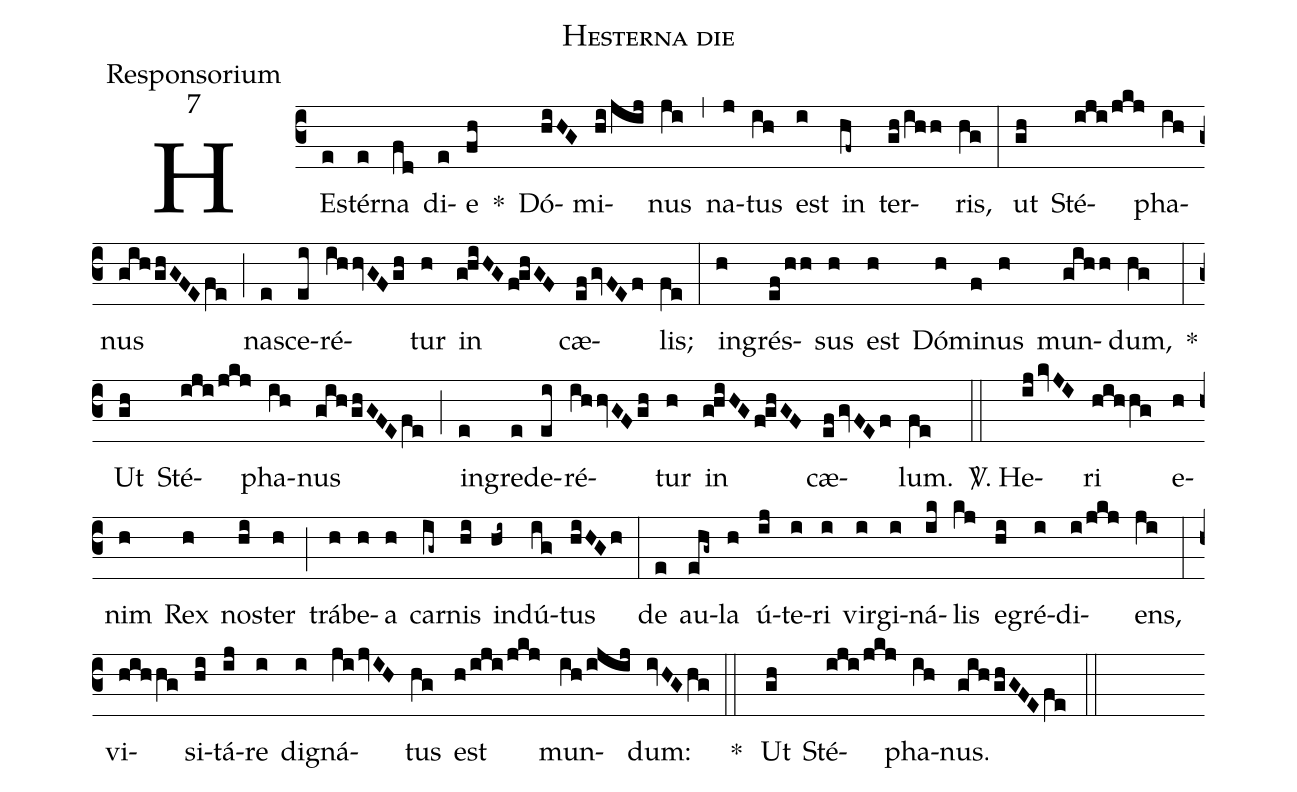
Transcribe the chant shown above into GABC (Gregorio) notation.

name:Hesterna die;
office-part:Responsorium;
mode:7;
%%
(c3)HEs(e)tér(e)na(fd) di(e)e(fh) *() Dó(hiHG)mi(hi/jij)nus(ji) (,) na(j)tus(ih) est(i) in(hf~) ter(gh/ihh)ris,(hg) (:) ut(gh) Sté(iji/jkj)pha(ih)nus(gih/ghGFEfe) (;) na(e)sce(ei)ré(ihhvGFgh)tur(h) in(g!hiHG/f!ghGF) cæ(efgvFEf)lis;(fe) (:) in(h)grés(ef/hh)sus(h) est(h) Dó(h)mi(f)nus(h) mun(gihh)dum,(hg) *(:) Ut(gh) Sté(iji/jkj)pha(ih)nus(gih/ghGFEfe) (;) in(e)gre(e)de(ei)ré(ihhvGFgh)tur(h) in(g!hiHG/f!ghGF) cæ(efgvFEf)lum.(fe) (::)

<sp>V/</sp>. He(ijkvJI)ri(hihhg) e(h)nim(h) Rex(h) nos(hi)ter(h) (;) trá(h)be(h)a(h) car(ig~)nis(hi) in(hi~)dú(ig)tus(hiHGh) (:) de(e) au(ehg~)la(h) ú(ij)te(i)ri(i) vir(i)gi(i)ná(ik)lis(kj) e(hi)gré(i)di(i/jkj)ens,(ji) (:) vi(hihhg)si(hi)tá(ij)re(i) di(i)gná(jijvIH)tus(hg) est(h/iji/jkj) mun(ih/ijij)dum:(ivHGhg) (::)

*() Ut(gh) Sté(iji/jkj)pha(ih)nus.(gih/ghGFEfe) (::)
